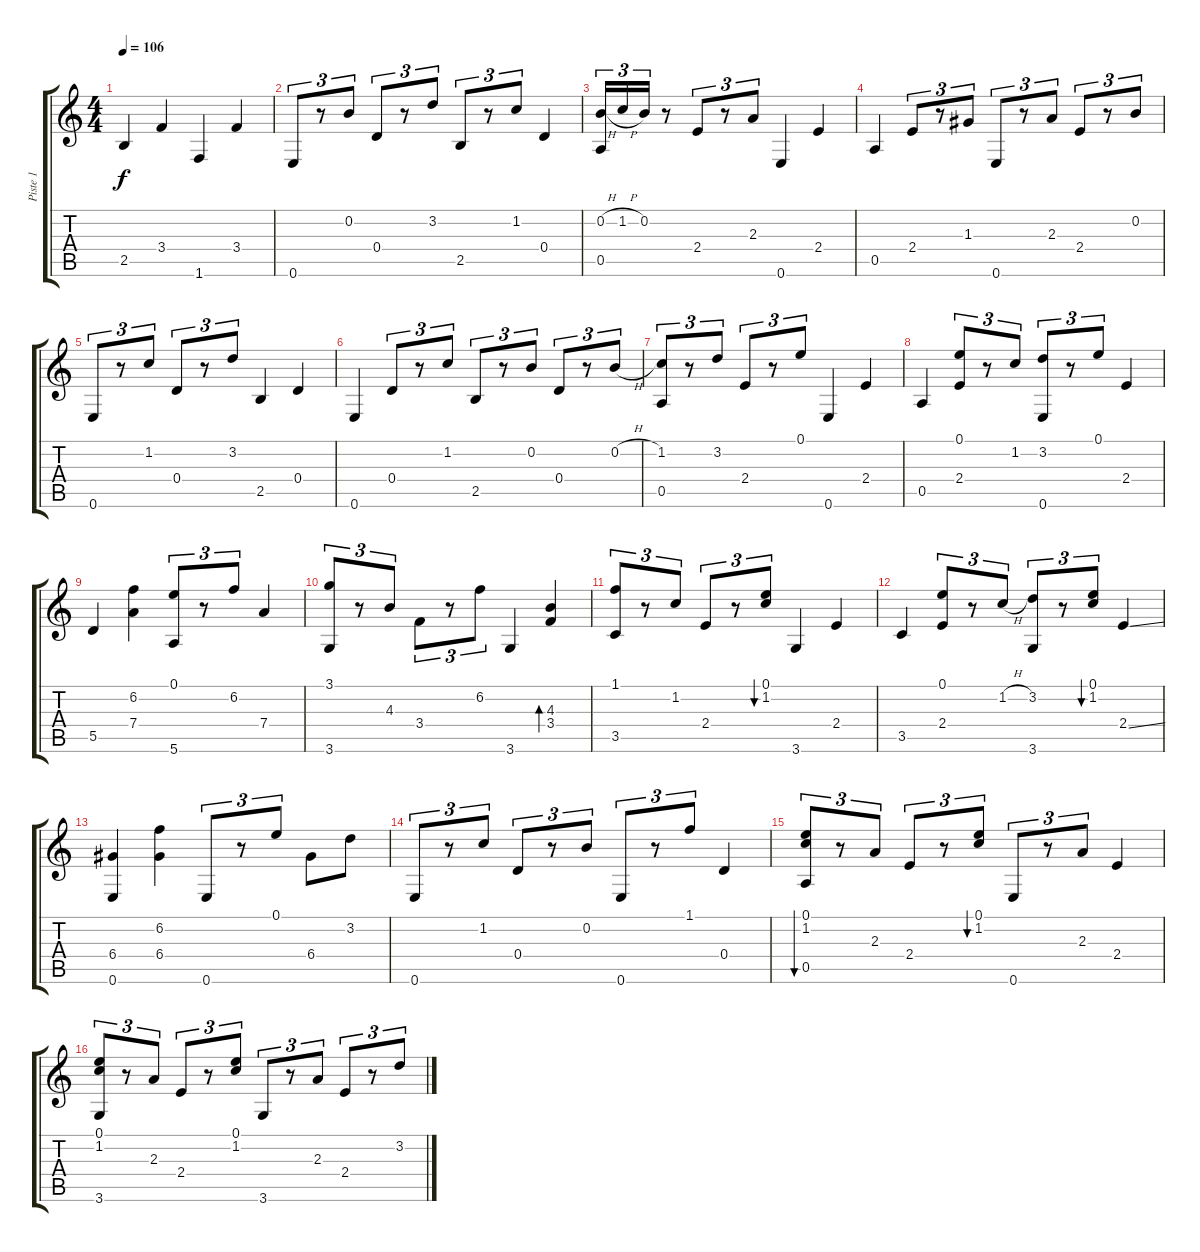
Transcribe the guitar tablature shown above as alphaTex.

\track ("Piste 1" "Piste 1") {instrument acousticguitarnylon}
\staff {score tabs}
\tuning (E4 B3 G3 D3 A2 E2) {hide}
\ts (4 4)
\tempo 106
\clef g2
\ks c
2.5.4{dy f} 3.4.4 1.6.4 3.4.4 |
0.6.8{tu (3 2)} r.8{tu (3 2)} 0.2.8{tu (3 2)} 0.4.8{tu (3 2)} r.8{tu (3 2)} 3.2.8{tu (3 2)} 2.5.8{tu (3 2)} r.8{tu (3 2)} 1.2.8{tu (3 2)} 0.4.4 |
(0.2{h} 0.5).16{tu (3 2)} 1.2{h}.16{tu (3 2)} 0.2.16{tu (3 2)} r.8 2.4.8{tu (3 2)} r.8{tu (3 2)} 2.3.8{tu (3 2)} 0.6.4 2.4.4 |
0.5.4 2.4.8{tu (3 2)} r.8{tu (3 2)} 1.3.8{tu (3 2)} 0.6.8{tu (3 2)} r.8{tu (3 2)} 2.3.8{tu (3 2)} 2.4.8{tu (3 2)} r.8{tu (3 2)} 0.2.8{tu (3 2)} |
0.6.8{tu (3 2)} r.8{tu (3 2)} 1.2.8{tu (3 2)} 0.4.8{tu (3 2)} r.8{tu (3 2)} 3.2.8{tu (3 2)} 2.5.4 0.4.4 |
0.6.4 0.4.8{tu (3 2)} r.8{tu (3 2)} 1.2.8{tu (3 2)} 2.5.8{tu (3 2)} r.8{tu (3 2)} 0.2.8{tu (3 2)} 0.4.8{tu (3 2)} r.8{tu (3 2)} 0.2{h}.8{tu (3 2)} |
(1.2 0.5).8{tu (3 2)} r.8{tu (3 2)} 3.2.8{tu (3 2)} 2.4.8{tu (3 2)} r.8{tu (3 2)} 0.1.8{tu (3 2)} 0.6.4 2.4.4 |
0.5.4 (0.1 2.4).8{tu (3 2)} r.8{tu (3 2)} 1.2.8{tu (3 2)} (3.2 0.6).8{tu (3 2)} r.8{tu (3 2)} 0.1.8{tu (3 2)} 2.4.4 |
5.5.4 (6.2 7.4).4 (0.1 5.6).8{tu (3 2)} r.8{tu (3 2)} 6.2.8{tu (3 2)} 7.4.4 |
(3.1 3.6).8{tu (3 2)} r.8{tu (3 2)} 4.3.8{tu (3 2)} 3.4.8{tu (3 2)} r.8{tu (3 2)} 6.2.8{tu (3 2)} 3.6.4 (4.3 3.4).4{bd 120} |
(1.1 3.5).8{tu (3 2)} r.8{tu (3 2)} 1.2.8{tu (3 2)} 2.4.8{tu (3 2)} r.8{tu (3 2)} (0.1 1.2).8{tu (3 2) bu 120} 3.6.4 2.4.4 |
3.5.4 (0.1 2.4).8{tu (3 2)} r.8{tu (3 2)} 1.2{h}.8{tu (3 2)} (3.2 3.6).8{tu (3 2)} r.8{tu (3 2)} (0.1 1.2).8{tu (3 2) bu 120} 2.4{ss}.4 |
(6.4 0.6).4 (6.2 6.4).4 0.6.8{tu (3 2)} r.8{tu (3 2)} 0.1.8{tu (3 2)} 6.4.8 3.2.8 |
0.6.8{tu (3 2)} r.8{tu (3 2)} 1.2.8{tu (3 2)} 0.4.8{tu (3 2)} r.8{tu (3 2)} 0.2.8{tu (3 2)} 0.6.8{tu (3 2)} r.8{tu (3 2)} 1.1.8{tu (3 2)} 0.4.4 |
(0.1 1.2 0.5).8{tu (3 2) bu 120} r.8{tu (3 2)} 2.3.8{tu (3 2)} 2.4.8{tu (3 2)} r.8{tu (3 2)} (0.1 1.2).8{tu (3 2) bu 120} 0.6.8{tu (3 2)} r.8{tu (3 2)} 2.3.8{tu (3 2)} 2.4.4 |
(0.1 1.2 3.6).8{tu (3 2)} r.8{tu (3 2)} 2.3.8{tu (3 2)} 2.4.8{tu (3 2)} r.8{tu (3 2)} (0.1 1.2).8{tu (3 2)} 3.6.8{tu (3 2)} r.8{tu (3 2)} 2.3.8{tu (3 2)} 2.4.8{tu (3 2)} r.8{tu (3 2)} 3.2.8{tu (3 2)}
